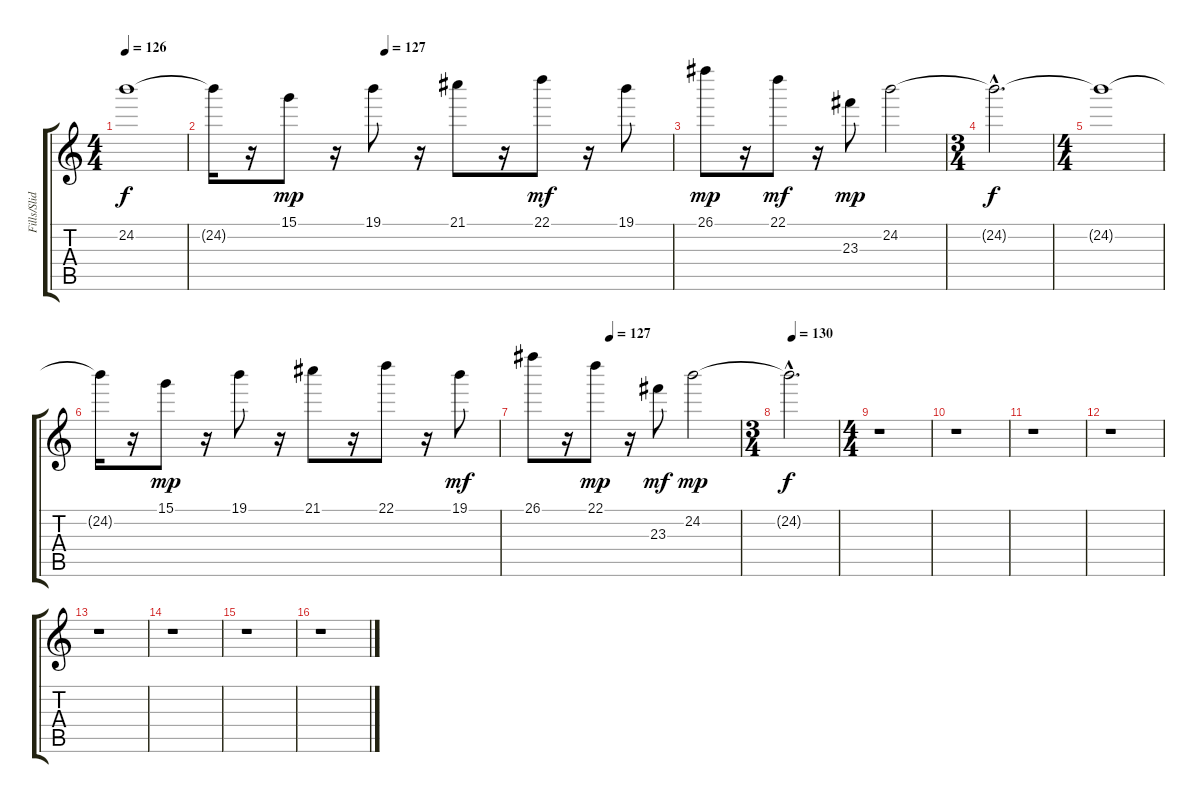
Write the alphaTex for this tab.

\track ("Fills/Slide" "Fills/Slid") {instrument distortionguitar}
\staff {score tabs}
\tuning (E4 B3 G3 D3 A2 E2) {hide}
\ts (4 4)
\tempo 126
\clef g2
\ks c
24.2{t}.1{dy f} |
\tempo (127 0.375)
24.2{t}.16 r.16 15.1.8{dy mp} r.16 19.1.8 r.16 21.1.8 r.16 22.1.8{dy mf} r.16 19.1.8 |
26.1.8{dy mp} r.16 22.1.8{dy mf} r.16 23.3.8{dy mp} 24.2.2 |
\ts (3 4)
24.2{hac t}.2{d dy f} |
\ts (4 4)
24.2{t}.1 |
24.2{t}.16 r.16 15.1.8{dy mp} r.16 19.1.8 r.16 21.1.8 r.16 22.1.8 r.16 19.1.8{dy mf} |
\tempo (127 0.375)
26.1.8 r.16 22.1.8{dy mp} r.16 23.3.8{dy mf} 24.2.2{dy mp} |
\ts (3 4)
\tempo (130 0.08333333333333333)
24.2{hac t}.2{d dy f} |
\ts (4 4)
r.1 |
r.1 |
r.1 |
r.1 |
r.1 |
r.1 |
r.1 |
r.1
